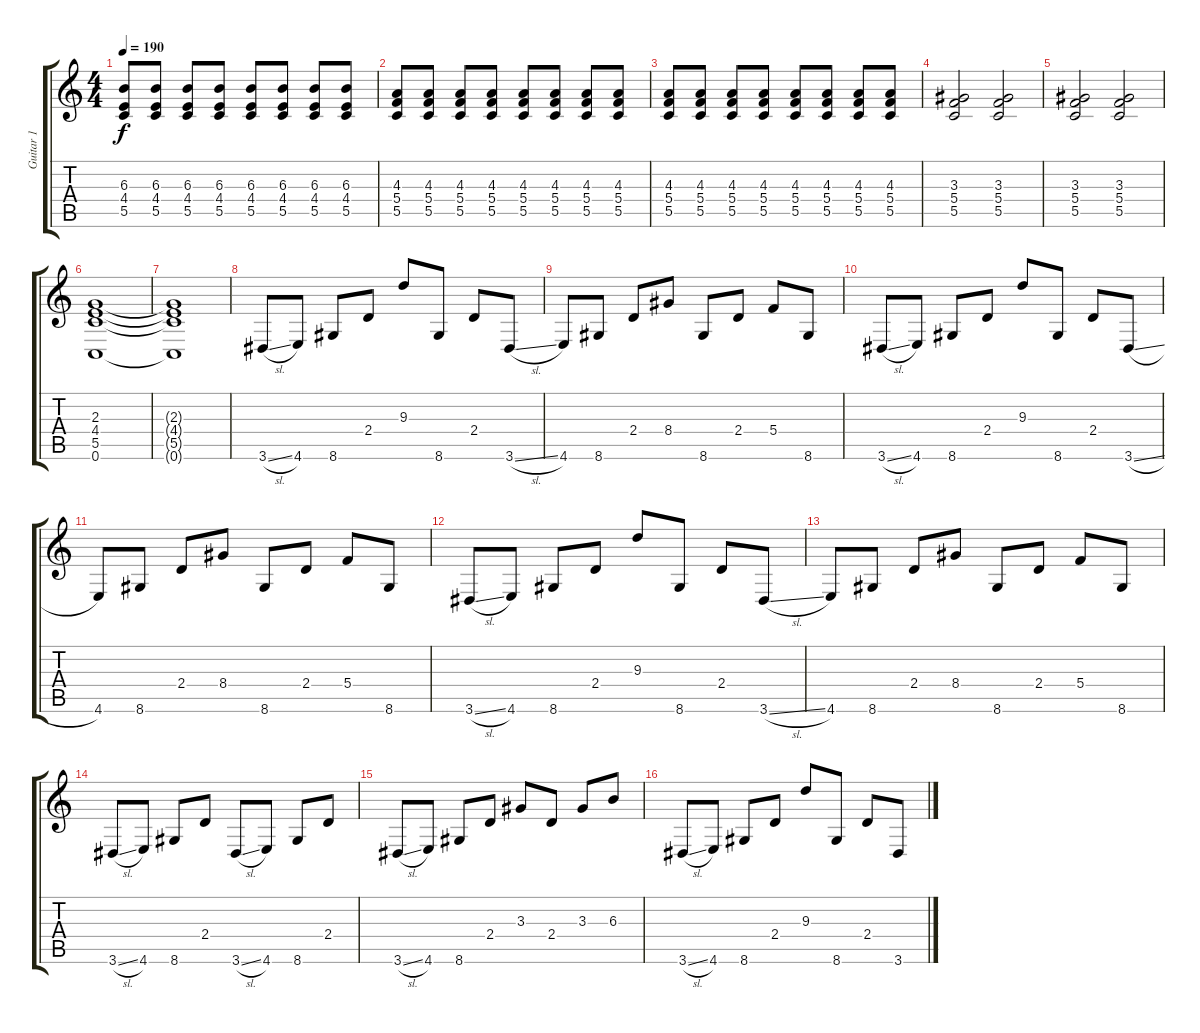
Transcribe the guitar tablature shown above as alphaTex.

\track ("Guitar 1" "Guitar 1") {instrument distortionguitar}
\staff {score tabs}
\tuning (D4 A3 F3 C3 G2 C2) {hide}
\ts (4 4)
\tempo 190
\clef g2
\ks c
(6.3 4.4 5.5).8{dy f} (6.3 4.4 5.5).8 (6.3 4.4 5.5).8 (6.3 4.4 5.5).8 (6.3 4.4 5.5).8 (6.3 4.4 5.5).8 (6.3 4.4 5.5).8 (6.3 4.4 5.5).8 |
(4.3 5.4 5.5).8 (4.3 5.4 5.5).8 (4.3 5.4 5.5).8 (4.3 5.4 5.5).8 (4.3 5.4 5.5).8 (4.3 5.4 5.5).8 (4.3 5.4 5.5).8 (4.3 5.4 5.5).8 |
(4.3 5.4 5.5).8 (4.3 5.4 5.5).8 (4.3 5.4 5.5).8 (4.3 5.4 5.5).8 (4.3 5.4 5.5).8 (4.3 5.4 5.5).8 (4.3 5.4 5.5).8 (4.3 5.4 5.5).8 |
(3.3 5.4 5.5).2 (3.3 5.4 5.5).2 |
(3.3 5.4 5.5).2 (3.3 5.4 5.5).2 |
(2.3 4.4 5.5 0.6).1 |
(2.3{t} 4.4{t} 5.5{t} 0.6{t}).1 |
3.6{sl}.8 4.6.8 8.6.8 2.4.8 9.3.8 8.6.8 2.4.8 3.6{sl}.8 |
4.6.8 8.6.8 2.4.8 8.4.8 8.6.8 2.4.8 5.4.8 8.6.8 |
3.6{sl}.8 4.6.8 8.6.8 2.4.8 9.3.8 8.6.8 2.4.8 3.6{sl}.8 |
4.6.8 8.6.8 2.4.8 8.4.8 8.6.8 2.4.8 5.4.8 8.6.8 |
3.6{sl}.8 4.6.8 8.6.8 2.4.8 9.3.8 8.6.8 2.4.8 3.6{sl}.8 |
4.6.8 8.6.8 2.4.8 8.4.8 8.6.8 2.4.8 5.4.8 8.6.8 |
3.6{sl}.8 4.6.8 8.6.8 2.4.8 3.6{sl}.8 4.6.8 8.6.8 2.4.8 |
3.6{sl}.8 4.6.8 8.6.8 2.4.8 3.3.8 2.4.8 3.3.8 6.3.8 |
3.6{sl}.8 4.6.8 8.6.8 2.4.8 9.3.8 8.6.8 2.4.8 3.6{sl}.8
